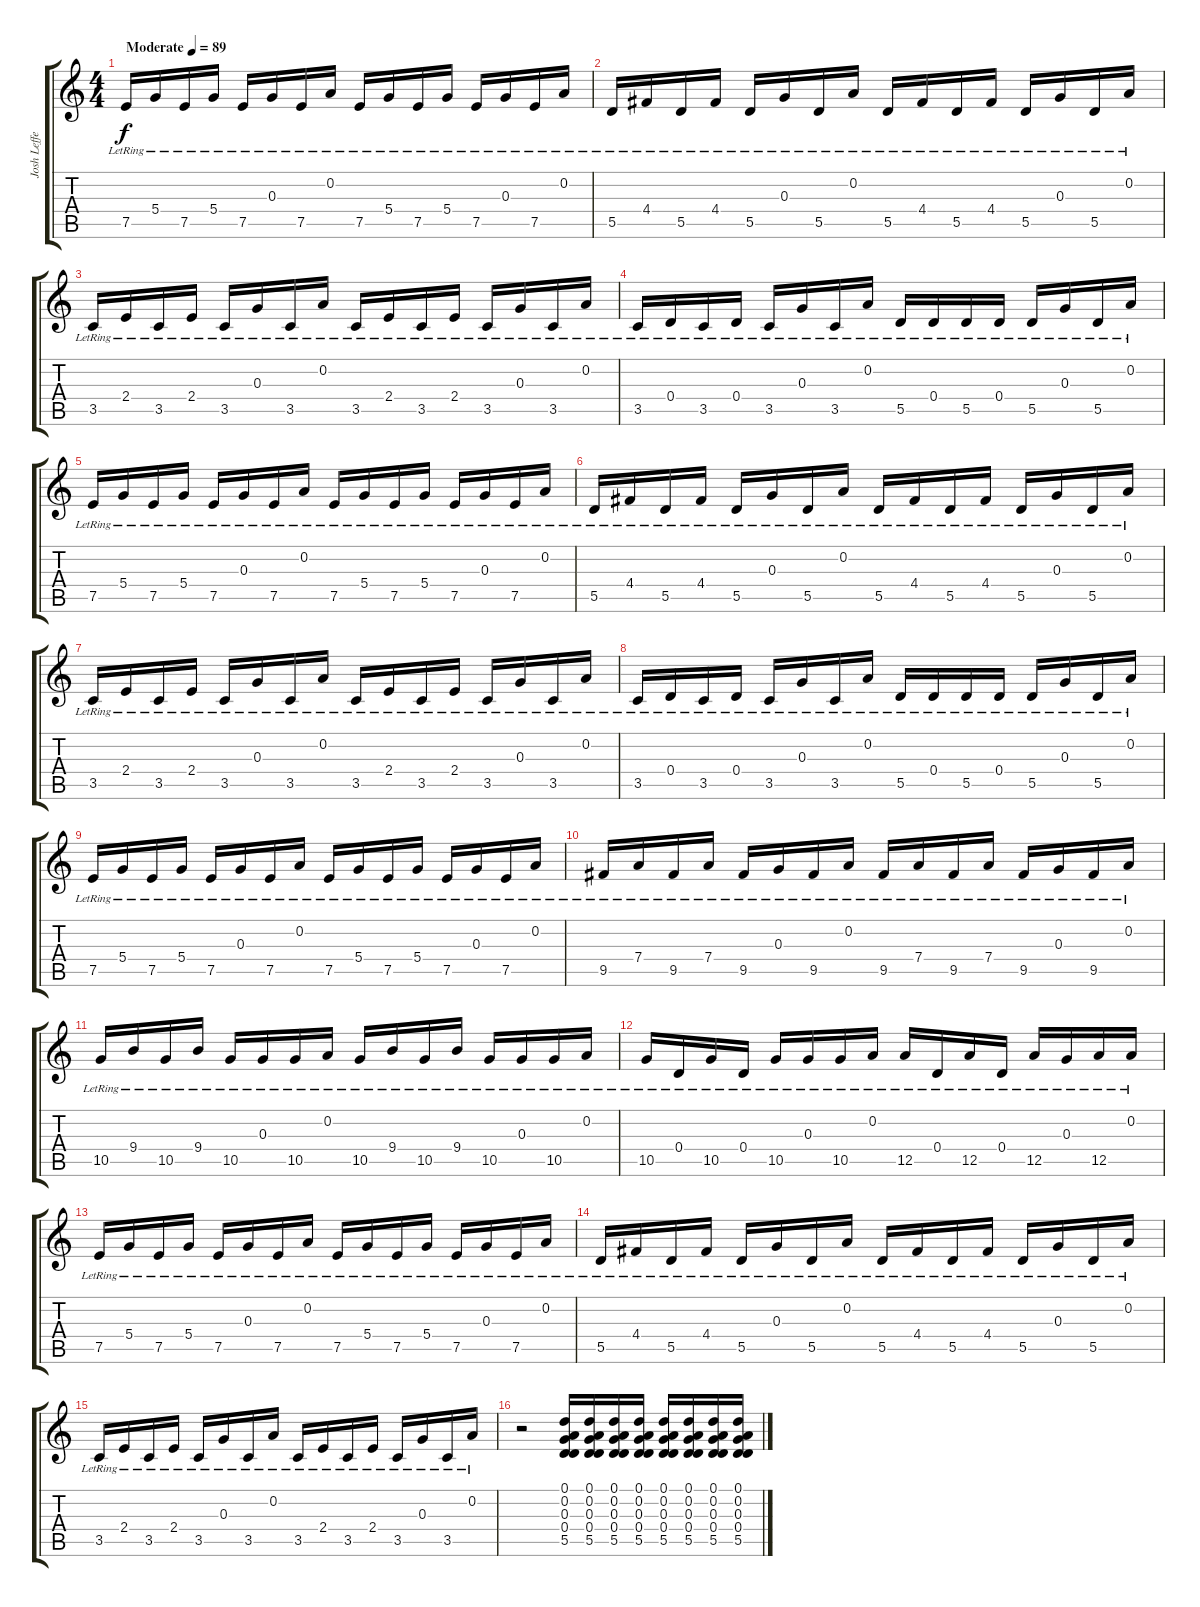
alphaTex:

\track ("Josh Lefferts" "Josh Leffe") {instrument acousticguitarsteel}
\staff {score tabs}
\tuning (D4 A3 G3 D3 A2 D2) {hide}
\ts (4 4)
\tempo (89 "Moderate")
\clef g2
\ks c
7.5{lr}.16{dy f instrument acousticguitarsteel} 5.4{lr}.16 7.5{lr}.16 5.4{lr}.16 7.5{lr}.16 0.3{lr}.16 7.5{lr}.16 0.2{lr}.16 7.5{lr}.16 5.4{lr}.16 7.5{lr}.16 5.4{lr}.16 7.5{lr}.16 0.3{lr}.16 7.5{lr}.16 0.2{lr}.16 |
5.5{lr}.16 4.4{lr}.16 5.5{lr}.16 4.4{lr}.16 5.5{lr}.16 0.3{lr}.16 5.5{lr}.16 0.2{lr}.16 5.5{lr}.16 4.4{lr}.16 5.5{lr}.16 4.4{lr}.16 5.5{lr}.16 0.3{lr}.16 5.5{lr}.16 0.2{lr}.16 |
3.5{lr}.16 2.4{lr}.16 3.5{lr}.16 2.4{lr}.16 3.5{lr}.16 0.3{lr}.16 3.5{lr}.16 0.2{lr}.16 3.5{lr}.16 2.4{lr}.16 3.5{lr}.16 2.4{lr}.16 3.5{lr}.16 0.3{lr}.16 3.5{lr}.16 0.2{lr}.16 |
3.5{lr}.16 0.4{lr}.16 3.5{lr}.16 0.4{lr}.16 3.5{lr}.16 0.3{lr}.16 3.5{lr}.16 0.2{lr}.16 5.5{lr}.16 0.4{lr}.16 5.5{lr}.16 0.4{lr}.16 5.5{lr}.16 0.3{lr}.16 5.5{lr}.16 0.2{lr}.16 |
7.5{lr}.16 5.4{lr}.16 7.5{lr}.16 5.4{lr}.16 7.5{lr}.16 0.3{lr}.16 7.5{lr}.16 0.2{lr}.16 7.5{lr}.16 5.4{lr}.16 7.5{lr}.16 5.4{lr}.16 7.5{lr}.16 0.3{lr}.16 7.5{lr}.16 0.2{lr}.16 |
5.5{lr}.16 4.4{lr}.16 5.5{lr}.16 4.4{lr}.16 5.5{lr}.16 0.3{lr}.16 5.5{lr}.16 0.2{lr}.16 5.5{lr}.16 4.4{lr}.16 5.5{lr}.16 4.4{lr}.16 5.5{lr}.16 0.3{lr}.16 5.5{lr}.16 0.2{lr}.16 |
3.5{lr}.16 2.4{lr}.16 3.5{lr}.16 2.4{lr}.16 3.5{lr}.16 0.3{lr}.16 3.5{lr}.16 0.2{lr}.16 3.5{lr}.16 2.4{lr}.16 3.5{lr}.16 2.4{lr}.16 3.5{lr}.16 0.3{lr}.16 3.5{lr}.16 0.2{lr}.16 |
3.5{lr}.16 0.4{lr}.16 3.5{lr}.16 0.4{lr}.16 3.5{lr}.16 0.3{lr}.16 3.5{lr}.16 0.2{lr}.16 5.5{lr}.16 0.4{lr}.16 5.5{lr}.16 0.4{lr}.16 5.5{lr}.16 0.3{lr}.16 5.5{lr}.16 0.2{lr}.16 |
7.5{lr}.16 5.4{lr}.16 7.5{lr}.16 5.4{lr}.16 7.5{lr}.16 0.3{lr}.16 7.5{lr}.16 0.2{lr}.16 7.5{lr}.16 5.4{lr}.16 7.5{lr}.16 5.4{lr}.16 7.5{lr}.16 0.3{lr}.16 7.5{lr}.16 0.2{lr}.16 |
9.5{lr}.16 7.4{lr}.16 9.5{lr}.16 7.4{lr}.16 9.5{lr}.16 0.3{lr}.16 9.5{lr}.16 0.2{lr}.16 9.5{lr}.16 7.4{lr}.16 9.5{lr}.16 7.4{lr}.16 9.5{lr}.16 0.3{lr}.16 9.5{lr}.16 0.2{lr}.16 |
10.5{lr}.16 9.4{lr}.16 10.5{lr}.16 9.4{lr}.16 10.5{lr}.16 0.3{lr}.16 10.5{lr}.16 0.2{lr}.16 10.5{lr}.16 9.4{lr}.16 10.5{lr}.16 9.4{lr}.16 10.5{lr}.16 0.3{lr}.16 10.5{lr}.16 0.2{lr}.16 |
10.5{lr}.16 0.4{lr}.16 10.5{lr}.16 0.4{lr}.16 10.5{lr}.16 0.3{lr}.16 10.5{lr}.16 0.2{lr}.16 12.5{lr}.16 0.4{lr}.16 12.5{lr}.16 0.4{lr}.16 12.5{lr}.16 0.3{lr}.16 12.5{lr}.16 0.2{lr}.16 |
7.5{lr}.16 5.4{lr}.16 7.5{lr}.16 5.4{lr}.16 7.5{lr}.16 0.3{lr}.16 7.5{lr}.16 0.2{lr}.16 7.5{lr}.16 5.4{lr}.16 7.5{lr}.16 5.4{lr}.16 7.5{lr}.16 0.3{lr}.16 7.5{lr}.16 0.2{lr}.16 |
5.5{lr}.16 4.4{lr}.16 5.5{lr}.16 4.4{lr}.16 5.5{lr}.16 0.3{lr}.16 5.5{lr}.16 0.2{lr}.16 5.5{lr}.16 4.4{lr}.16 5.5{lr}.16 4.4{lr}.16 5.5{lr}.16 0.3{lr}.16 5.5{lr}.16 0.2{lr}.16 |
3.5{lr}.16 2.4{lr}.16 3.5{lr}.16 2.4{lr}.16 3.5{lr}.16 0.3{lr}.16 3.5{lr}.16 0.2{lr}.16 3.5{lr}.16 2.4{lr}.16 3.5{lr}.16 2.4{lr}.16 3.5{lr}.16 0.3{lr}.16 3.5{lr}.16 0.2{lr}.16 |
r.2 (0.1 0.2 0.3 0.4 5.5).16 (0.1 0.2 0.3 0.4 5.5).16 (0.1 0.2 0.3 0.4 5.5).16 (0.1 0.2 0.3 0.4 5.5).16 (0.1 0.2 0.3 0.4 5.5).16 (0.1 0.2 0.3 0.4 5.5).16 (0.1 0.2 0.3 0.4 5.5).16 (0.1 0.2 0.3 0.4 5.5).16
